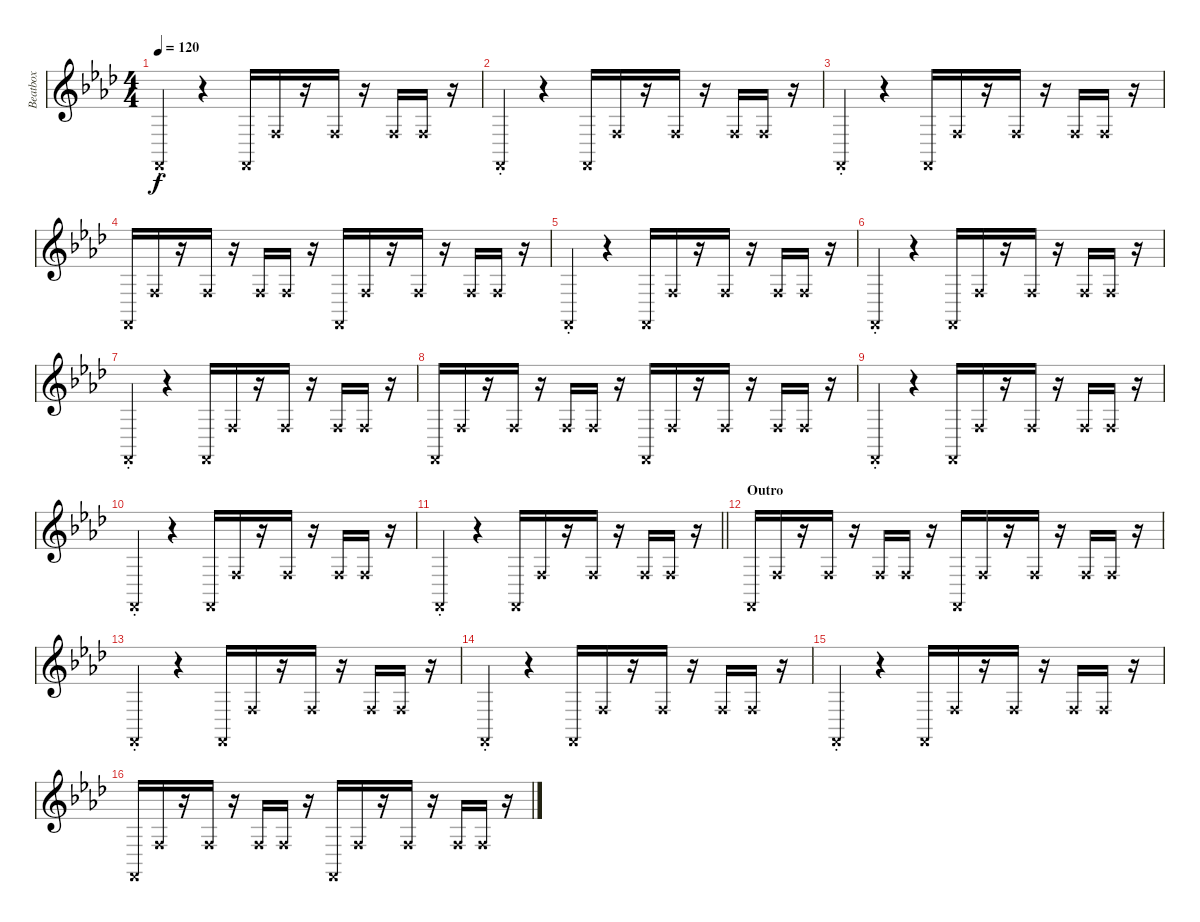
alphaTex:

\track ("Beatbox" "Beatbox") {instrument timpani}
\staff {score}
\tuning (E4 B3 G3 D3 A2 E2) {hide}
\ts (4 4)
\tempo 120
\clef g2
\ks fminor
1.6{st x}.4{dy f} r.4 1.6{x}.16 3.4{x}.16 r.16 3.4{x}.16 r.16 3.4{x}.16 3.4{x}.16 r.16 |
1.6{st x}.4 r.4 1.6{x}.16 3.4{x}.16 r.16 3.4{x}.16 r.16 3.4{x}.16 3.4{x}.16 r.16 |
1.6{st x}.4 r.4 1.6{x}.16 3.4{x}.16 r.16 3.4{x}.16 r.16 3.4{x}.16 3.4{x}.16 r.16 |
1.6{x}.16 3.4{x}.16 r.16 3.4{x}.16 r.16 3.4{x}.16 3.4{x}.16 r.16 1.6{x}.16 3.4{x}.16 r.16 3.4{x}.16 r.16 3.4{x}.16 3.4{x}.16 r.16 |
1.6{st x}.4 r.4 1.6{x}.16 3.4{x}.16 r.16 3.4{x}.16 r.16 3.4{x}.16 3.4{x}.16 r.16 |
1.6{st x}.4 r.4 1.6{x}.16 3.4{x}.16 r.16 3.4{x}.16 r.16 3.4{x}.16 3.4{x}.16 r.16 |
1.6{st x}.4 r.4 1.6{x}.16 3.4{x}.16 r.16 3.4{x}.16 r.16 3.4{x}.16 3.4{x}.16 r.16 |
1.6{x}.16 3.4{x}.16 r.16 3.4{x}.16 r.16 3.4{x}.16 3.4{x}.16 r.16 1.6{x}.16 3.4{x}.16 r.16 3.4{x}.16 r.16 3.4{x}.16 3.4{x}.16 r.16 |
1.6{st x}.4 r.4 1.6{x}.16 3.4{x}.16 r.16 3.4{x}.16 r.16 3.4{x}.16 3.4{x}.16 r.16 |
1.6{st x}.4 r.4 1.6{x}.16 3.4{x}.16 r.16 3.4{x}.16 r.16 3.4{x}.16 3.4{x}.16 r.16 |
\barLineRight lightlight
1.6{st x}.4 r.4 1.6{x}.16 3.4{x}.16 r.16 3.4{x}.16 r.16 3.4{x}.16 3.4{x}.16 r.16 |
\section ("" "Outro")
1.6{x}.16 3.4{x}.16 r.16 3.4{x}.16 r.16 3.4{x}.16 3.4{x}.16 r.16 1.6{x}.16 3.4{x}.16 r.16 3.4{x}.16 r.16 3.4{x}.16 3.4{x}.16 r.16 |
1.6{st x}.4 r.4 1.6{x}.16 3.4{x}.16 r.16 3.4{x}.16 r.16 3.4{x}.16 3.4{x}.16 r.16 |
1.6{st x}.4 r.4 1.6{x}.16 3.4{x}.16 r.16 3.4{x}.16 r.16 3.4{x}.16 3.4{x}.16 r.16 |
1.6{st x}.4 r.4 1.6{x}.16 3.4{x}.16 r.16 3.4{x}.16 r.16 3.4{x}.16 3.4{x}.16 r.16 |
1.6{x}.16 3.4{x}.16 r.16 3.4{x}.16 r.16 3.4{x}.16 3.4{x}.16 r.16 1.6{x}.16 3.4{x}.16 r.16 3.4{x}.16 r.16 3.4{x}.16 3.4{x}.16 r.16
